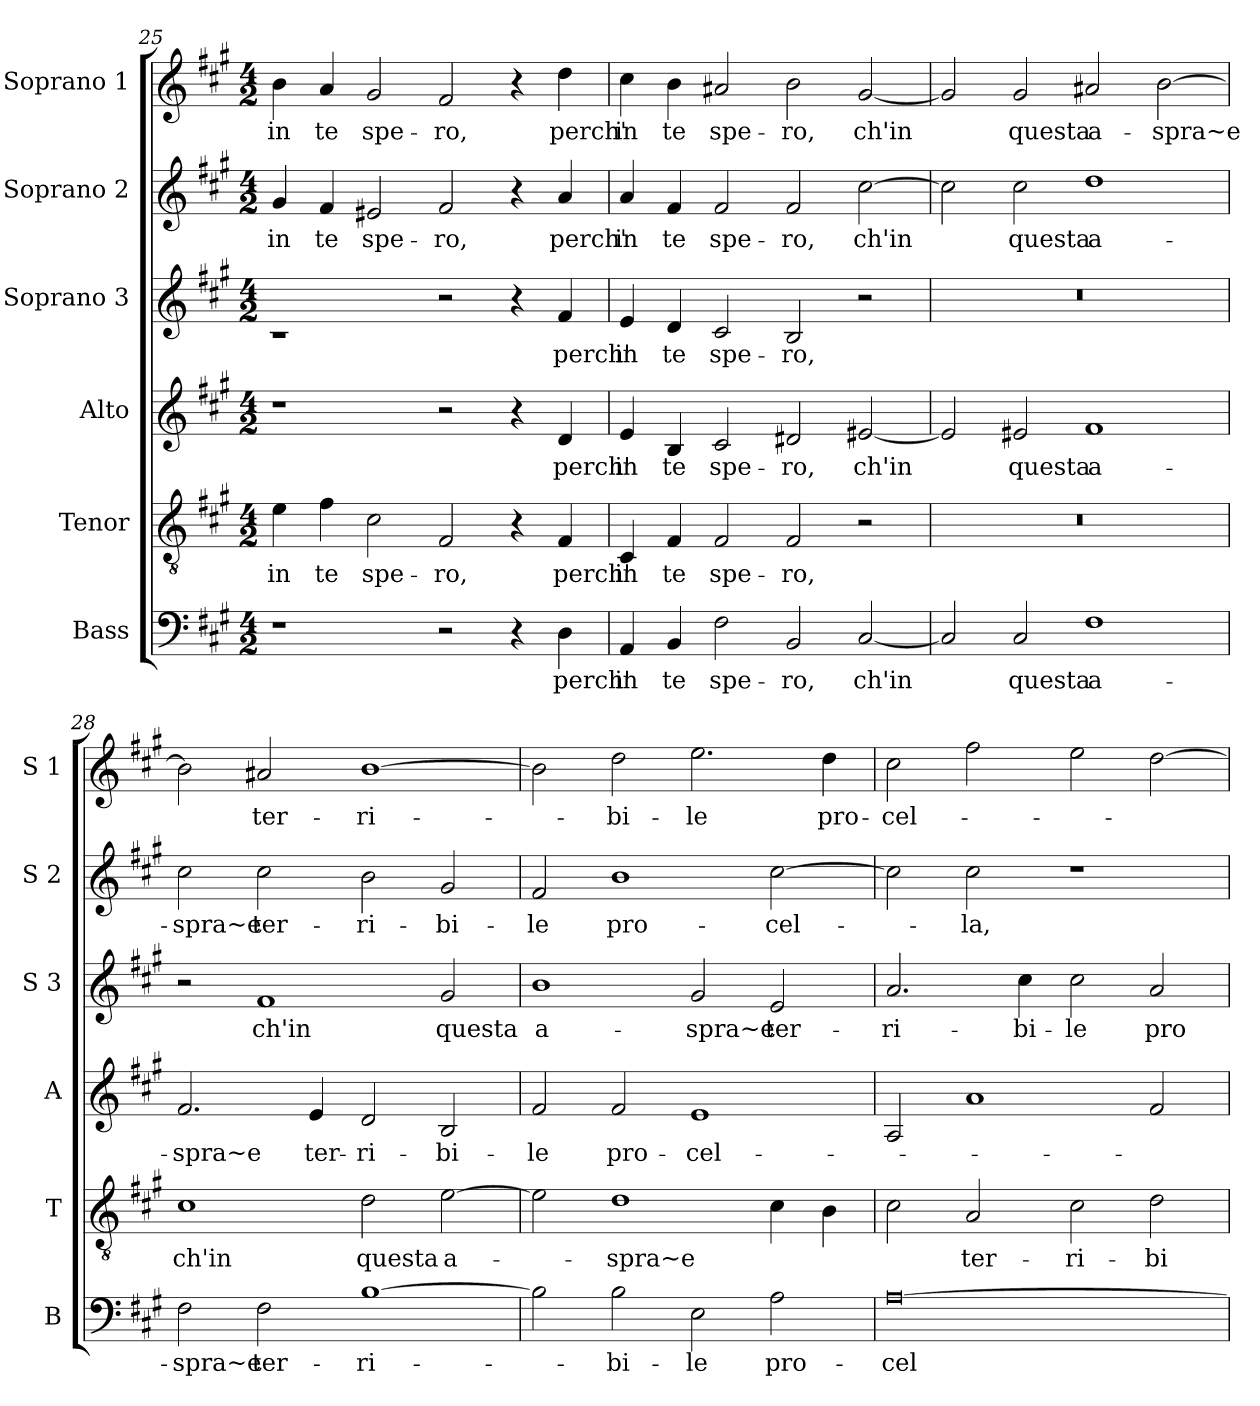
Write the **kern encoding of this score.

**kern	**text	**kern	**text	**kern	**text	**kern	**text	**kern	**text	**kern	**text
*part6	*part6	*part5	*part5	*part4	*part4	*part3	*part3	*part2	*part2	*part1	*part1
*staff6	*staff6	*staff5	*staff5	*staff4	*staff4	*staff3	*staff3	*staff2	*staff2	*staff1	*staff1
*I"Bass	*	*I"Tenor	*	*I"Alto	*	*I"Soprano 3	*	*I"Soprano 2	*	*I"Soprano 1	*
*I'B	*	*I'T	*	*I'A	*	*I'S 3	*	*I'S 2	*	*I'S 1	*
*clefF4	*	*clefGv2	*	*clefG2	*	*clefG2	*	*clefG2	*	*clefG2	*
*k[f#c#g#]	*	*k[f#c#g#]	*	*k[f#c#g#]	*	*k[f#c#g#]	*	*k[f#c#g#]	*	*k[f#c#g#]	*
*A:	*	*A:	*	*A:	*	*A:	*	*A:	*	*A:	*
*M4/2	*	*M4/2	*	*M4/2	*	*M4/2	*	*M4/2	*	*M4/2	*
=25	=25	=25	=25	=25	=25	=25	=25	=25	=25	=25	=25
!	!	!	!LO:LY:b	!	!	!	!	!	!LO:LY:b	!	!LO:LY:b
1r	.	4e\	in	1r	.	1rd	.	4g#/	in	4b\	in
!	!	!	!LO:LY:b	!	!	!	!	!	!LO:LY:b	!	!LO:LY:b
.	.	4f#\	te	.	.	.	.	4f#/	te	4a/	te
!	!	!	!LO:LY:b	!	!	!	!	!	!LO:LY:b	!	!LO:LY:b
.	.	2c#\	spe-	.	.	.	.	2e#X/	spe-	2g#/	spe-
!	!	!	!LO:LY:b	!	!	!	!	!	!LO:LY:b	!	!LO:LY:b
2r	.	2F#/	-ro,	2r	.	2r	.	2f#/	-ro,	2f#/	-ro,
4r	.	4r	.	4r	.	4r	.	4r	.	4r	.
!	!LO:LY:b	!	!LO:LY:b	!	!LO:LY:b	!	!LO:LY:b	!	!LO:LY:b	!	!LO:LY:b
4D\	perch'	4F#/	perch'	4d/	perch'	4f#/	perch'	4a/	perch'	4dd\	perch'
!!LO:PB:g=z
=26	=26	=26	=26	=26	=26	=26	=26	=26	=26	=26	=26
!	!LO:LY:b	!	!LO:LY:b	!	!LO:LY:b	!	!LO:LY:b	!	!LO:LY:b	!	!LO:LY:b
4AA/	in	4C#/	in	4e/	in	4e/	in	4a/	in	4cc#\	in
!	!LO:LY:b	!	!LO:LY:b	!	!LO:LY:b	!	!LO:LY:b	!	!LO:LY:b	!	!LO:LY:b
4BB/	te	4F#/	te	4B/	te	4d/	te	4f#/	te	4b\	te
!	!LO:LY:b	!	!LO:LY:b	!	!LO:LY:b	!	!LO:LY:b	!	!LO:LY:b	!	!LO:LY:b
2F#\	spe-	2F#/	spe-	2c#/	spe-	2c#/	spe-	2f#/	spe-	2a#X/	spe-
!	!LO:LY:b	!	!LO:LY:b	!	!LO:LY:b	!	!LO:LY:b	!	!LO:LY:b	!	!LO:LY:b
2BB/	-ro,	2F#/	-ro,	2d#X/	-ro,	2B/	-ro,	2f#/	-ro,	2b\	-ro,
!	!LO:LY:b	!	!	!	!LO:LY:b	!	!	!	!LO:LY:b	!	!LO:LY:b
[2C#/	ch'in	2r	.	[2e#X/	ch'in	2r	.	[2cc#\	ch'in	[2g#/	ch'in
=27	=27	=27	=27	=27	=27	=27	=27	=27	=27	=27	=27
2C#/]	.	0r	.	2e#/]	.	0r	.	2cc#\]	.	2g#/]	.
!	!LO:LY:b	!	!	!	!LO:LY:b	!	!	!	!LO:LY:b	!	!LO:LY:b
2C#/	questa	.	.	2e#X/	questa	.	.	2cc#\	questa	2g#/	questa
!	!LO:LY:b	!	!	!	!LO:LY:b	!	!	!	!LO:LY:b	!	!LO:LY:b
1F#	a-	.	.	1f#	a-	.	.	1dd	a-	2a#X/	a-
!	!	!	!	!	!	!	!	!	!	!	!LO:LY:b
.	.	.	.	.	.	.	.	.	.	[2b\	-spra~e
=28	=28	=28	=28	=28	=28	=28	=28	=28	=28	=28	=28
!	!LO:LY:b	!	!LO:LY:b	!	!LO:LY:b	!	!	!	!LO:LY:b	!	!
2F#\	-spra~e	1c#	ch'in	2.f#/	-spra~e	2r	.	2cc#\	-spra~e	2b\]	.
!	!LO:LY:b	!	!	!	!	!	!LO:LY:b	!	!LO:LY:b	!	!LO:LY:b
2F#\	ter-	.	.	.	.	1f#	ch'in	2cc#\	ter-	2a#X/	ter-
!	!	!	!	!	!LO:LY:b	!	!	!	!	!	!
.	.	.	.	4e/	ter-	.	.	.	.	.	.
!	!LO:LY:b	!	!LO:LY:b	!	!LO:LY:b	!	!	!	!LO:LY:b	!	!LO:LY:b
[1B	-ri-	2d\	questa	2d/	-ri-	.	.	2b\	-ri-	[1b	-ri-
!	!	!	!LO:LY:b	!	!LO:LY:b	!	!LO:LY:b	!	!LO:LY:b	!	!
.	.	[2e\	a-	2B/	-bi-	2g#/	questa	2g#/	-bi-	.	.
!!LO:LB:g=z
=29	=29	=29	=29	=29	=29	=29	=29	=29	=29	=29	=29
!	!	!	!	!	!LO:LY:b	!	!LO:LY:b	!	!LO:LY:b	!	!
2B\]	.	2e\]	.	2f#/	-le	1b	a-	2f#/	-le	2b\]	.
!	!LO:LY:b	!	!LO:LY:b	!	!LO:LY:b	!	!	!	!LO:LY:b	!	!LO:LY:b
2B\	-bi-	1d	-spra~e	2f#/	pro-	.	.	1b	pro-	2dd\	-bi-
!	!LO:LY:b	!	!	!	!LO:LY:b	!	!LO:LY:b	!	!	!	!LO:LY:b
2E\	-le	.	.	1e	-cel-	2g#/	-spra~e	.	.	2.ee\	-le
!	!LO:LY:b	!	!	!	!	!	!LO:LY:b	!	!LO:LY:b	!	!
2A\	pro-	4c#\	.	.	.	2e/	ter-	[2cc#\	-cel-	.	.
!	!	!	!	!	!	!	!	!	!	!	!LO:LY:b
.	.	4B\	.	.	.	.	.	.	.	4dd\	pro-
=30	=30	=30	=30	=30	=30	=30	=30	=30	=30	=30	=30
!	!LO:LY:b	!	!	!	!	!	!LO:LY:b	!	!	!	!LO:LY:b
[0A	-cel-	2c#\	.	2A/	.	2.a/	-ri-	2cc#\]	.	2cc#\	-cel-
!	!	!	!LO:LY:b	!	!	!	!	!	!LO:LY:b	!	!
.	.	2A/	ter-	1a	.	.	.	2cc#\	-la,	2ff#\	.
!	!	!	!	!	!	!	!LO:LY:b	!	!	!	!
.	.	.	.	.	.	4cc#\	-bi-	.	.	.	.
!	!	!	!LO:LY:b	!	!	!	!LO:LY:b	!	!	!	!
.	.	2c#\	-ri-	.	.	2cc#\	-le	1r	.	2ee\	.
!	!	!	!LO:LY:b	!	!	!	!LO:LY:b	!	!	!	!
.	.	2d\	-bi-	2f#/	.	2a/	pro-	.	.	[2dd\	.
=	=	=	=	=	=	=	=	=	=	=	=
*-	*-	*-	*-	*-	*-	*-	*-	*-	*-	*-	*-
